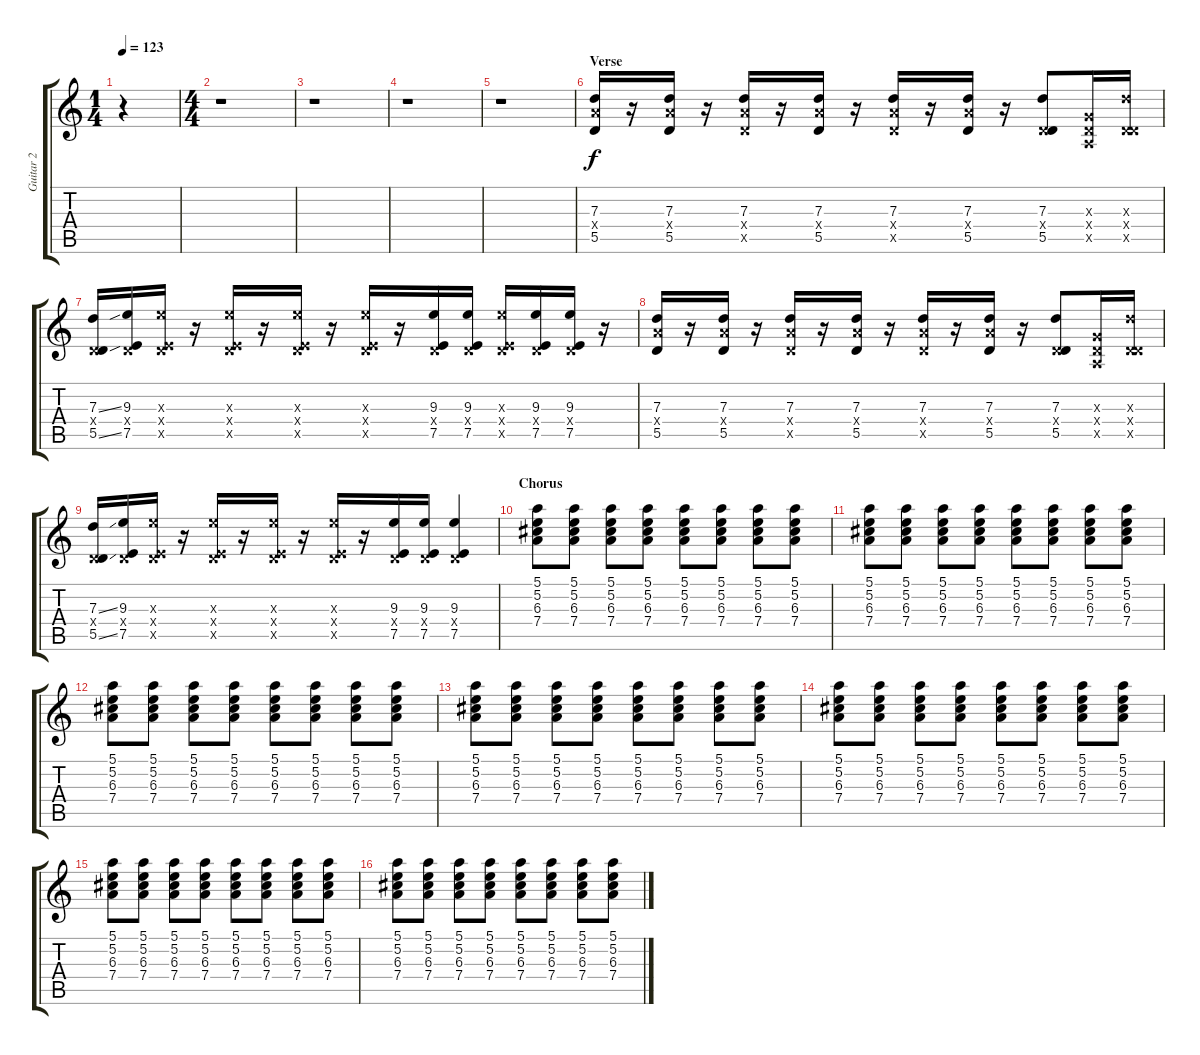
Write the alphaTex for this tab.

\track ("Guitar 2" "Guitar 2") {instrument distortionguitar}
\staff {score tabs}
\tuning (E4 B3 G3 D3 A2 E2) {hide}
\ts (1 4)
\tempo 123
\clef g2
\ks c
r.4{dy f instrument distortionguitar} |
\ts (4 4)
r.1 |
r.1 |
r.1 |
r.1 |
\section ("" "Verse")
(7.3 7.4{x} 5.5).16 r.16 (7.3 7.4{x} 5.5).16 r.16 (7.3 7.4{x} 5.5{x}).16 r.16 (7.3 7.4{x} 5.5).16 r.16 (7.3 7.4{x} 5.5{x}).16 r.16 (7.3 7.4{x} 5.5).16 r.16 (7.3 0.4{x} 5.5).8 (0.3{x} 0.4{x} 0.5{x}).16 (7.3{x} 0.4{x} 5.5{x}).16 |
(7.3{ss} 0.4{x} 5.5{ss}).16 (9.3 0.4{x} 7.5).16 (9.3{x} 0.4{x} 7.5{x}).16 r.16 (9.3{x} 0.4{x} 7.5{x}).16 r.16 (9.3{x} 0.4{x} 7.5{x}).16 r.16 (9.3{x} 0.4{x} 7.5{x}).16 r.16 (9.3 0.4{x} 7.5).16 (9.3 0.4{x} 7.5).16 (9.3{x} 0.4{x} 7.5{x}).16 (9.3 0.4{x} 7.5).16 (9.3 0.4{x} 7.5).16 r.16 |
(7.3 7.4{x} 5.5).16 r.16 (7.3 7.4{x} 5.5).16 r.16 (7.3 7.4{x} 5.5{x}).16 r.16 (7.3 7.4{x} 5.5).16 r.16 (7.3 7.4{x} 5.5{x}).16 r.16 (7.3 7.4{x} 5.5).16 r.16 (7.3 0.4{x} 5.5).8 (0.3{x} 0.4{x} 0.5{x}).16 (7.3{x} 0.4{x} 5.5{x}).16 |
(7.3{ss} 0.4{x} 5.5{ss}).16 (9.3 0.4{x} 7.5).16 (9.3{x} 0.4{x} 7.5{x}).16 r.16 (9.3{x} 0.4{x} 7.5{x}).16 r.16 (9.3{x} 0.4{x} 7.5{x}).16 r.16 (9.3{x} 0.4{x} 7.5{x}).16 r.16 (9.3 0.4{x} 7.5).16 (9.3 0.4{x} 7.5).16 (9.3 0.4{x} 7.5).4 |
\section ("" "Chorus")
(5.1 5.2 6.3 7.4).8{volume 9} (5.1 5.2 6.3 7.4).8 (5.1 5.2 6.3 7.4).8 (5.1 5.2 6.3 7.4).8 (5.1 5.2 6.3 7.4).8 (5.1 5.2 6.3 7.4).8 (5.1 5.2 6.3 7.4).8 (5.1 5.2 6.3 7.4).8 |
(5.1 5.2 6.3 7.4).8 (5.1 5.2 6.3 7.4).8 (5.1 5.2 6.3 7.4).8 (5.1 5.2 6.3 7.4).8 (5.1 5.2 6.3 7.4).8 (5.1 5.2 6.3 7.4).8 (5.1 5.2 6.3 7.4).8 (5.1 5.2 6.3 7.4).8 |
(5.1 5.2 6.3 7.4).8 (5.1 5.2 6.3 7.4).8 (5.1 5.2 6.3 7.4).8 (5.1 5.2 6.3 7.4).8 (5.1 5.2 6.3 7.4).8 (5.1 5.2 6.3 7.4).8 (5.1 5.2 6.3 7.4).8 (5.1 5.2 6.3 7.4).8 |
(5.1 5.2 6.3 7.4).8 (5.1 5.2 6.3 7.4).8 (5.1 5.2 6.3 7.4).8 (5.1 5.2 6.3 7.4).8 (5.1 5.2 6.3 7.4).8 (5.1 5.2 6.3 7.4).8 (5.1 5.2 6.3 7.4).8 (5.1 5.2 6.3 7.4).8 |
(5.1 5.2 6.3 7.4).8 (5.1 5.2 6.3 7.4).8 (5.1 5.2 6.3 7.4).8 (5.1 5.2 6.3 7.4).8 (5.1 5.2 6.3 7.4).8 (5.1 5.2 6.3 7.4).8 (5.1 5.2 6.3 7.4).8 (5.1 5.2 6.3 7.4).8 |
(5.1 5.2 6.3 7.4).8 (5.1 5.2 6.3 7.4).8 (5.1 5.2 6.3 7.4).8 (5.1 5.2 6.3 7.4).8 (5.1 5.2 6.3 7.4).8 (5.1 5.2 6.3 7.4).8 (5.1 5.2 6.3 7.4).8 (5.1 5.2 6.3 7.4).8 |
(5.1 5.2 6.3 7.4).8 (5.1 5.2 6.3 7.4).8 (5.1 5.2 6.3 7.4).8 (5.1 5.2 6.3 7.4).8 (5.1 5.2 6.3 7.4).8 (5.1 5.2 6.3 7.4).8 (5.1 5.2 6.3 7.4).8 (5.1 5.2 6.3 7.4).8
